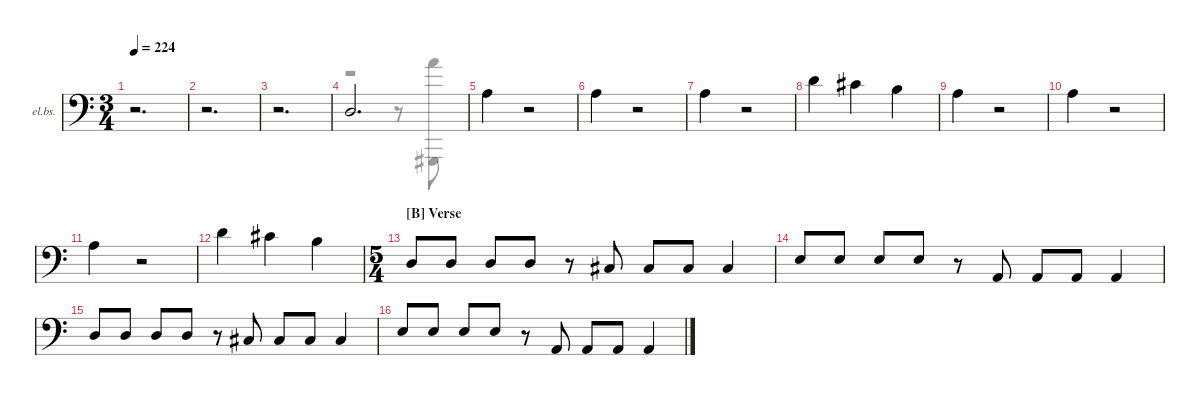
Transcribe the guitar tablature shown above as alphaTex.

\hideDynamics
\bracketExtendMode nobrackets
\firstSystemTrackNameOrientation horizontal
\otherSystemsTrackNameOrientation horizontal
\track ("Ba" "el.bs.") {instrument electricbassfinger}
\staff {score}
\tuning (G2 D2 A1 E1)
\voice
\ts (3 4)
\tempo 224
\clef f4
\ks aminor
r.2{d dy fff beam Down} |
r.2{d beam Down} |
r.2{d beam Down} |
0.2.2{d dy f beam Up} |
2.1.4{dy fff beam Down} r.2{beam Down} |
2.1.4{dy f beam Down} r.2{beam Down} |
2.1.4{dy fff beam Down} r.2{beam Down} |
7.1.4{beam Down} 6.1{acc #}.4{dy f beam Down} 4.1.4{dy ff beam Down} |
2.1.4{dy fff beam Down} r.2{beam Down} |
2.1.4{dy ff beam Down} r.2{beam Down} |
2.1.4{beam Down} r.2{beam Down} |
7.1.4{beam Down} 6.1{acc #}.4{dy f beam Down} 4.1.4{dy fff beam Down} |
\ts (5 4)
\section ("B" "Verse")
0.2.8{beam Up} 0.2.8{dy f beam Up} 0.2.8{beam Up} 0.2.8{dy mf beam Up} r.8{beam Up} 4.3{acc #}.8{dy fff beam Up} 4.3{acc #}.8{dy f beam Up} 4.3{acc #}.8{dy ff beam Up} 4.3{acc #}.4{dy f beam Up} |
2.2.8{dy fff beam Up} 2.2.8{dy f beam Up} 2.2.8{dy ff beam Up} 2.2.8{dy f beam Up} r.8{beam Up} 0.3.8{dy fff beam Up} 0.3.8{dy f beam Up} 0.3.8{dy ff beam Up} 0.3.4{dy f beam Up} |
0.2.8{dy fff beam Up} 0.2.8{dy f beam Up} 0.2.8{dy ff beam Up} 0.2.8{dy f beam Up} r.8{beam Up} 4.3{acc #}.8{dy fff beam Up} 4.3{acc #}.8{dy f beam Up} 4.3{acc #}.8{dy ff beam Up} 4.3{acc #}.4{dy f beam Up} |
2.2.8{dy fff beam Up} 2.2.8{dy f beam Up} 2.2.8{dy ff beam Up} 2.2.8{dy f beam Up} r.8{beam Up} 0.3.8{dy fff beam Up} 0.3.8{dy f beam Up} 0.3.8{dy ff beam Up} 0.3.4{dy f beam Up}
\voice
\clef f4
\ottava regular
\simile none
\ks aminor
|
|
|
r.2{beam Down} r.8{beam Down} (-8.4{acc #} 14.1).8{beam Down} |
|
|
|
|
|
|
|
|
|
|
|
